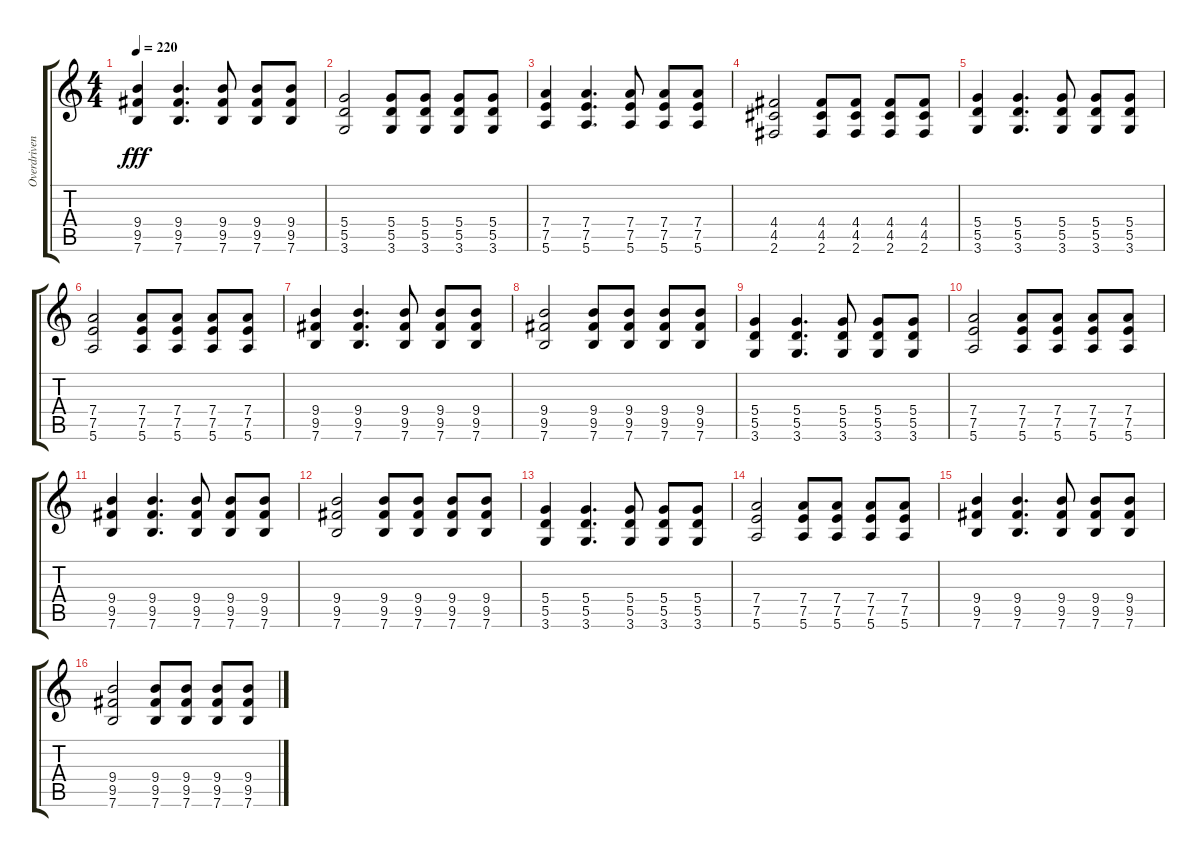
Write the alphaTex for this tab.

\track ("Overdriven Guitar" "Overdriven") {instrument overdrivenguitar}
\staff {score tabs}
\tuning (E4 B3 G3 D3 A2 E2) {hide}
\ts (4 4)
\tempo 220
\clef g2
\ks c
(9.4 9.5 7.6).4{dy fff} (9.4 9.5 7.6).4{d} (9.4 9.5 7.6).8 (9.4 9.5 7.6).8 (9.4 9.5 7.6).8 |
(5.4 5.5 3.6).2 (5.4 5.5 3.6).8 (5.4 5.5 3.6).8 (5.4 5.5 3.6).8 (5.4 5.5 3.6).8 |
(7.4 7.5 5.6).4 (7.4 7.5 5.6).4{d} (7.4 7.5 5.6).8 (7.4 7.5 5.6).8 (7.4 7.5 5.6).8 |
(4.4 4.5 2.6).2 (4.4 4.5 2.6).8 (4.4 4.5 2.6).8 (4.4 4.5 2.6).8 (4.4 4.5 2.6).8 |
(5.4 5.5 3.6).4 (5.4 5.5 3.6).4{d} (5.4 5.5 3.6).8 (5.4 5.5 3.6).8 (5.4 5.5 3.6).8 |
(7.4 7.5 5.6).2 (7.4 7.5 5.6).8 (7.4 7.5 5.6).8 (7.4 7.5 5.6).8 (7.4 7.5 5.6).8 |
(9.4 9.5 7.6).4 (9.4 9.5 7.6).4{d} (9.4 9.5 7.6).8 (9.4 9.5 7.6).8 (9.4 9.5 7.6).8 |
(9.4 9.5 7.6).2 (9.4 9.5 7.6).8 (9.4 9.5 7.6).8 (9.4 9.5 7.6).8 (9.4 9.5 7.6).8 |
(5.4 5.5 3.6).4 (5.4 5.5 3.6).4{d} (5.4 5.5 3.6).8 (5.4 5.5 3.6).8 (5.4 5.5 3.6).8 |
(7.4 7.5 5.6).2 (7.4 7.5 5.6).8 (7.4 7.5 5.6).8 (7.4 7.5 5.6).8 (7.4 7.5 5.6).8 |
(9.4 9.5 7.6).4 (9.4 9.5 7.6).4{d} (9.4 9.5 7.6).8 (9.4 9.5 7.6).8 (9.4 9.5 7.6).8 |
(9.4 9.5 7.6).2 (9.4 9.5 7.6).8 (9.4 9.5 7.6).8 (9.4 9.5 7.6).8 (9.4 9.5 7.6).8 |
(5.4 5.5 3.6).4 (5.4 5.5 3.6).4{d} (5.4 5.5 3.6).8 (5.4 5.5 3.6).8 (5.4 5.5 3.6).8 |
(7.4 7.5 5.6).2 (7.4 7.5 5.6).8 (7.4 7.5 5.6).8 (7.4 7.5 5.6).8 (7.4 7.5 5.6).8 |
(9.4 9.5 7.6).4 (9.4 9.5 7.6).4{d} (9.4 9.5 7.6).8 (9.4 9.5 7.6).8 (9.4 9.5 7.6).8 |
(9.4 9.5 7.6).2 (9.4 9.5 7.6).8 (9.4 9.5 7.6).8 (9.4 9.5 7.6).8 (9.4 9.5 7.6).8
